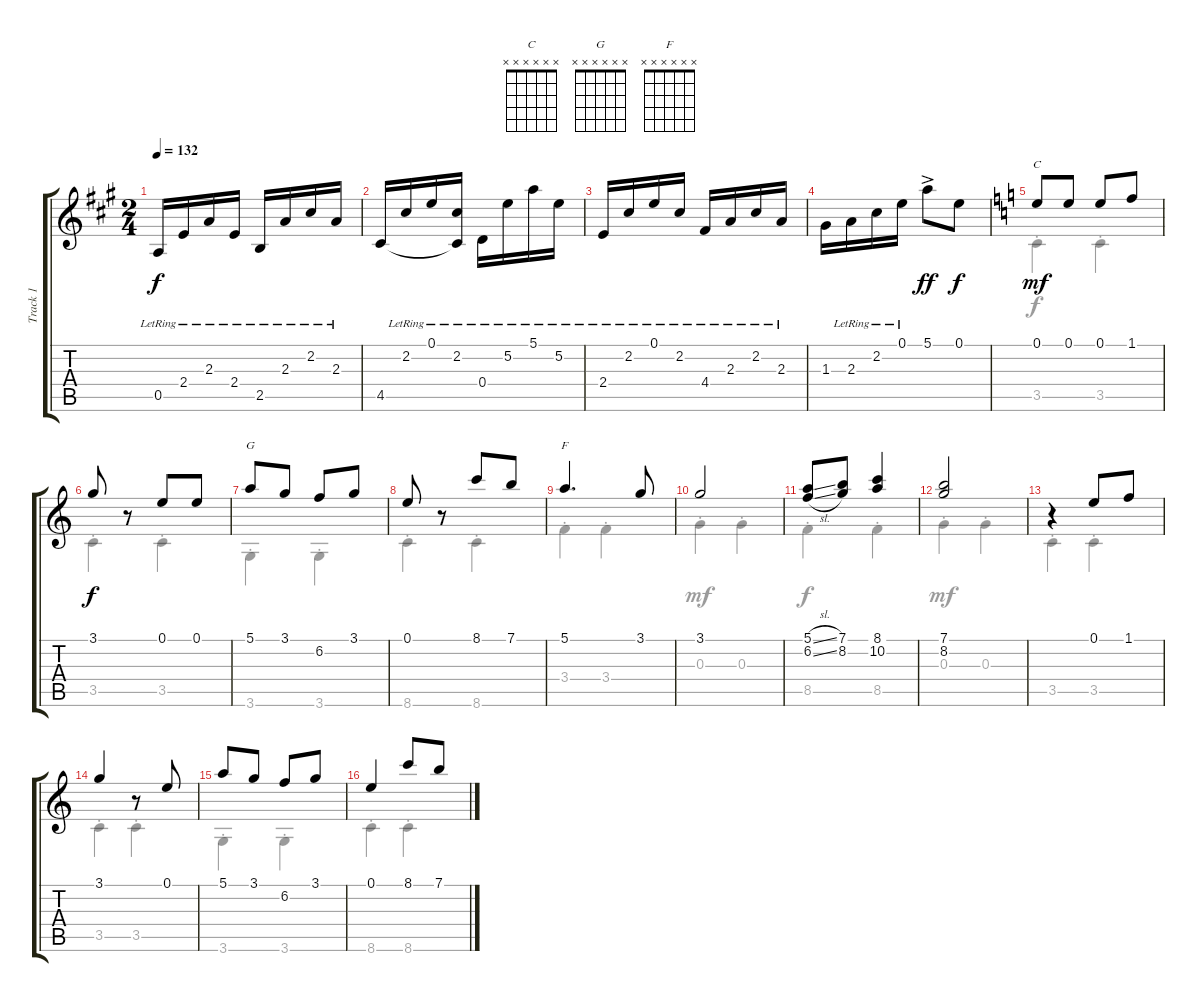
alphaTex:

\track ("Track 1" "Track 1") {instrument acousticguitarnylon}
\staff {score tabs}
\tuning (E4 B3 G3 D3 A2 E2) {hide}
\chord ("C" x x x x x x)
\chord ("G" x x x x x x)
\chord ("F" x x x x x x)
\voice
\ts (2 4)
\tempo 132
\clef g2
\ks a
0.5{lr}.16{dy f} 2.4{lr}.16 2.3{lr}.16 2.4{lr}.16 2.5{lr}.16 2.3{lr}.16 2.2{lr}.16 2.3{lr}.16 |
4.5.16 2.2{lr}.16 0.1{lr}.16 (2.2{lr} 4.5{t}).16 0.4{lr}.16 5.2{lr}.16 5.1{lr}.16 5.2{lr}.16 |
2.4{lr}.16 2.2{lr}.16 0.1{lr}.16 2.2{lr}.16 4.4{lr}.16 2.3{lr}.16 2.2{lr}.16 2.3{lr}.16 |
1.3.16 2.3{lr}.16 2.2{lr}.16 0.1{lr}.16 5.1{ac}.8{dy ff} 0.1.8{dy f} |
\ks c
0.1.8{ch "C" dy mf} 0.1.8 0.1.8 1.1.8 |
3.1.8{dy f} r.8 0.1.8 0.1.8 |
5.1.8{ch "G"} 3.1.8 6.2.8 3.1.8 |
0.1.8 r.8 8.1.8 7.1.8 |
5.1.4{d ch "F"} 3.1.8 |
3.1.2 |
(5.1{sl} 6.2{sl}).8 (7.1 8.2).8 (8.1 10.2).4 |
(7.1 8.2).2 |
r.4 0.1.8 1.1.8 |
3.1.4 r.8 0.1.8 |
5.1.8 3.1.8 6.2.8 3.1.8 |
0.1.4 8.1.8 7.1.8
\voice
\clef g2
\ottava regular
\simile none
\ks a
|
|
|
|
\ks c
3.5{st}.4 3.5{st}.4 |
3.5{st}.4 3.5{st}.4 |
3.6{st}.4 3.6{st}.4 |
8.6{st}.4{dy f} 8.6{st}.4 |
3.4{st}.4 3.4{st}.4 |
0.3{st}.4{dy mf} 0.3{st}.4 |
8.5{st}.4{dy f} 8.5{st}.4 |
0.3{st}.4{dy mf} 0.3{st}.4 |
3.5{st}.4 3.5{st}.4 |
3.5{st}.4 3.5{st}.4 |
3.6{st}.4 3.6{st}.4 |
8.6{st}.4 8.6{st}.4
